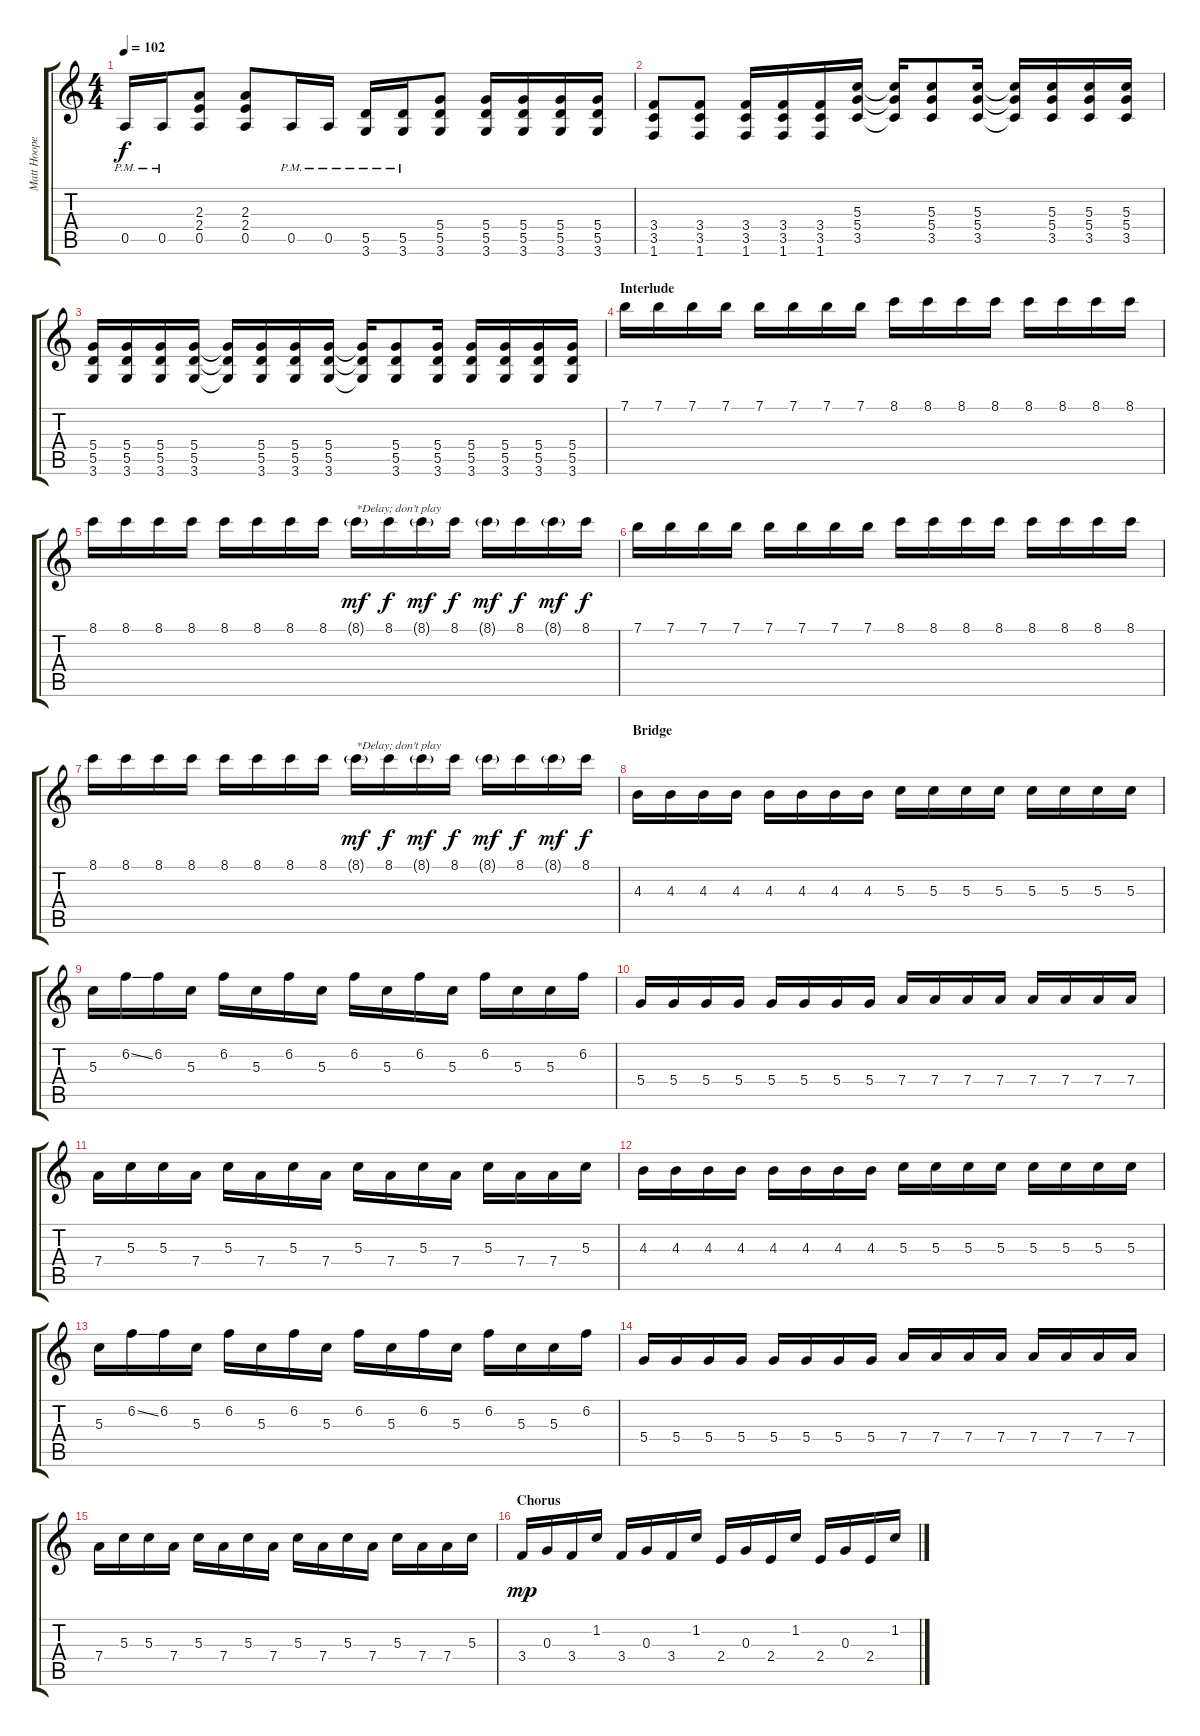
\track ("Matt Hoopes (Lead Guitar 2)" "Matt Hoope") {instrument distortionguitar}
\staff {score tabs}
\tuning (E4 B3 G3 D3 A2 E2) {hide}
\ts (4 4)
\tempo 102
\clef g2
\ks c
0.5{pm}.16{dy f} 0.5{pm}.16 (2.3 2.4 0.5).8 (2.3 2.4 0.5).8 0.5{pm}.16 0.5{pm}.16 (5.5{pm} 3.6{pm}).16 (5.5{pm} 3.6{pm}).16 (5.4 5.5 3.6).8 (5.4 5.5 3.6).16 (5.4 5.5 3.6).16 (5.4 5.5 3.6).16 (5.4 5.5 3.6).16 |
(3.4 3.5 1.6).8 (3.4 3.5 1.6).8 (3.4 3.5 1.6).16 (3.4 3.5 1.6).16 (3.4 3.5 1.6).16 (5.3 5.4 3.5).16 (5.3{t} 5.4{t} 3.5{t}).16 (5.3 5.4 3.5).8 (5.3 5.4 3.5).16 (5.3{t} 5.4{t} 3.5{t}).16 (5.3 5.4 3.5).16 (5.3 5.4 3.5).16 (5.3 5.4 3.5).16 |
(5.4 5.5 3.6).16 (5.4 5.5 3.6).16 (5.4 5.5 3.6).16 (5.4 5.5 3.6).16 (5.4{t} 5.5{t} 3.6{t}).16 (5.4 5.5 3.6).16 (5.4 5.5 3.6).16 (5.4 5.5 3.6).16 (5.4{t} 5.5{t} 3.6{t}).16 (5.4 5.5 3.6).8 (5.4 5.5 3.6).16 (5.4 5.5 3.6).16 (5.4 5.5 3.6).16 (5.4 5.5 3.6).16 (5.4 5.5 3.6).16 |
\section ("" "Interlude")
7.1.16 7.1.16 7.1.16 7.1.16 7.1.16 7.1.16 7.1.16 7.1.16 8.1.16 8.1.16 8.1.16 8.1.16 8.1.16 8.1.16 8.1.16 8.1.16 |
8.1.16 8.1.16 8.1.16 8.1.16 8.1.16 8.1.16 8.1.16 8.1.16 8.1{g}.16{txt "*Delay; don't play" dy mf} 8.1.16{dy f} 8.1{g}.16{dy mf} 8.1.16{dy f} 8.1{g}.16{dy mf} 8.1.16{dy f} 8.1{g}.16{dy mf} 8.1.16{dy f} |
7.1.16 7.1.16 7.1.16 7.1.16 7.1.16 7.1.16 7.1.16 7.1.16 8.1.16 8.1.16 8.1.16 8.1.16 8.1.16 8.1.16 8.1.16 8.1.16 |
8.1.16 8.1.16 8.1.16 8.1.16 8.1.16 8.1.16 8.1.16 8.1.16 8.1{g}.16{txt "*Delay; don't play" dy mf} 8.1.16{dy f} 8.1{g}.16{dy mf} 8.1.16{dy f} 8.1{g}.16{dy mf} 8.1.16{dy f} 8.1{g}.16{dy mf} 8.1.16{dy f} |
\section ("" "Bridge")
4.3.16 4.3.16 4.3.16 4.3.16 4.3.16 4.3.16 4.3.16 4.3.16 5.3.16 5.3.16 5.3.16 5.3.16 5.3.16 5.3.16 5.3.16 5.3.16 |
5.3.16 6.2{ss}.16 6.2.16 5.3.16 6.2.16 5.3.16 6.2.16 5.3.16 6.2.16 5.3.16 6.2.16 5.3.16 6.2.16 5.3.16 5.3.16 6.2.16 |
5.4.16 5.4.16 5.4.16 5.4.16 5.4.16 5.4.16 5.4.16 5.4.16 7.4.16 7.4.16 7.4.16 7.4.16 7.4.16 7.4.16 7.4.16 7.4.16 |
7.4.16 5.3.16 5.3.16 7.4.16 5.3.16 7.4.16 5.3.16 7.4.16 5.3.16 7.4.16 5.3.16 7.4.16 5.3.16 7.4.16 7.4.16 5.3.16 |
4.3.16 4.3.16 4.3.16 4.3.16 4.3.16 4.3.16 4.3.16 4.3.16 5.3.16 5.3.16 5.3.16 5.3.16 5.3.16 5.3.16 5.3.16 5.3.16 |
5.3.16 6.2{ss}.16 6.2.16 5.3.16 6.2.16 5.3.16 6.2.16 5.3.16 6.2.16 5.3.16 6.2.16 5.3.16 6.2.16 5.3.16 5.3.16 6.2.16 |
5.4.16 5.4.16 5.4.16 5.4.16 5.4.16 5.4.16 5.4.16 5.4.16 7.4.16 7.4.16 7.4.16 7.4.16 7.4.16 7.4.16 7.4.16 7.4.16 |
7.4.16 5.3.16 5.3.16 7.4.16 5.3.16 7.4.16 5.3.16 7.4.16 5.3.16 7.4.16 5.3.16 7.4.16 5.3.16 7.4.16 7.4.16 5.3.16 |
\section ("" "Chorus")
3.4.16{dy mp} 0.3.16 3.4.16 1.2.16 3.4.16 0.3.16 3.4.16 1.2.16 2.4.16 0.3.16 2.4.16 1.2.16 2.4.16 0.3.16 2.4.16 1.2.16
